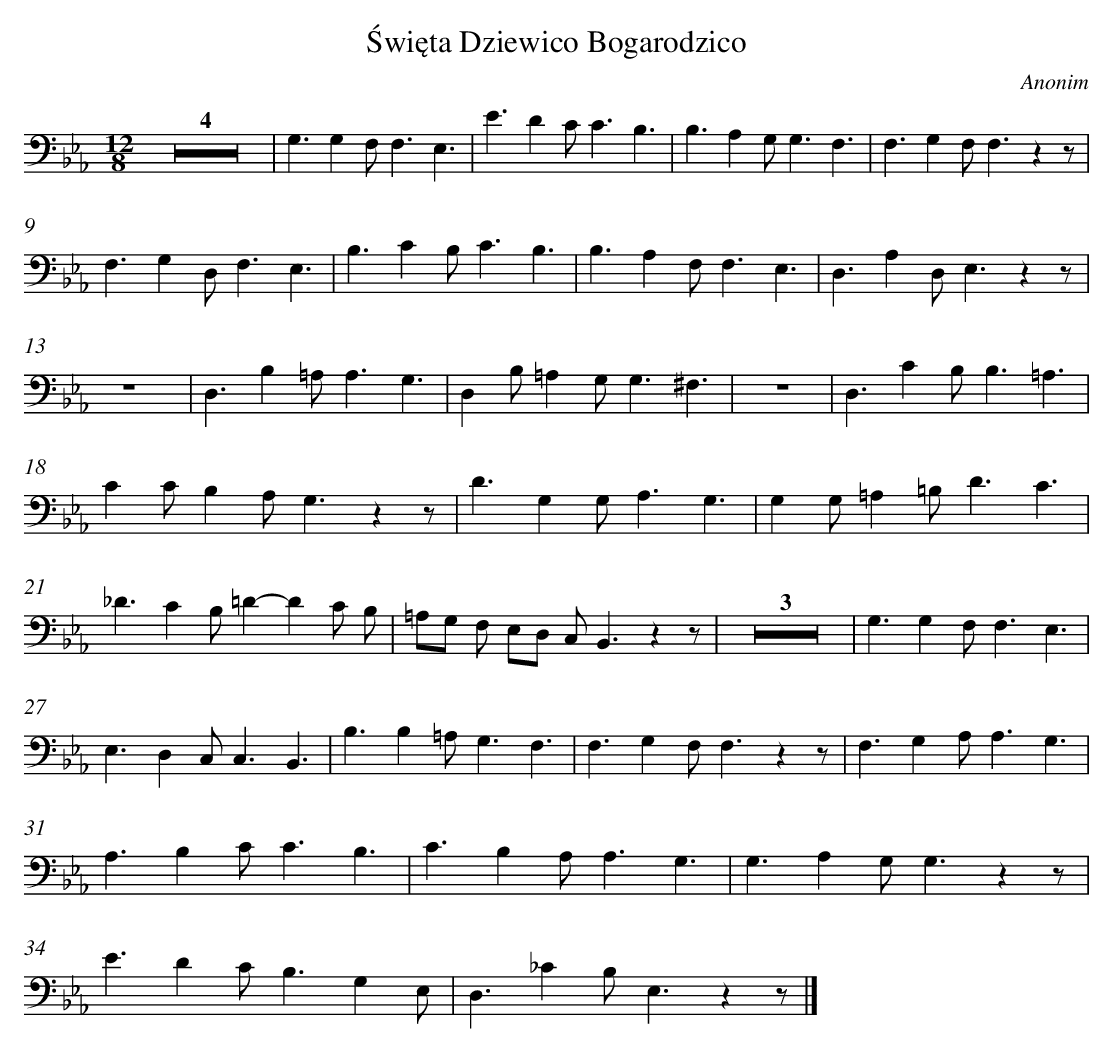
X:1
T: Święta Dziewico Bogarodzico
C: Anonim
L: 1/4
M: 12/8
K: Eb clef=bass
Z4 |
G,3/G,F,<F,E,3/ |
E3/DC<CB,3/ |
B,3/A,G,<G,F,3/ |
F,3/G,F,<F,zz/ |
F,3/G,D,<F,E,3/ |
B,3/CB,<CB,3/ |
B,3/A,F,<F,E,3/ |
D,3/A,D,<E,zz/ |
z6 |
D,3/B,=A,<A,G,3/ |
D,B,/=A,G,<G,^F,3/ |
z6 |
D,3/CB,<B,=A,3/ |
CC/B,A,<G,zz/ |
D3/G,G,<A,G,3/ |
G,G,/=A,=B,<DC3/ |
_D3/CB,/=D-DC/ B,/ |
=A,/G,/ F,/ E,/D,/ C,<B,,zz/ |
Z3 |
G,3/G,F,<F,E,3/ |
E,3/D,C,<C,B,,3/ |
B,3/B,=A,<G,F,3/ |
F,3/G,F,<F,zz/ |
F,3/G,A,<A,G,3/ |
A,3/B,C<CB,3/ |
C3/B,A,<A,G,3/ |
G,3/A,G,<G,zz/ |
E3/DC<B,G,E,/ |
D,3/_CB,<E,zz/ |]
